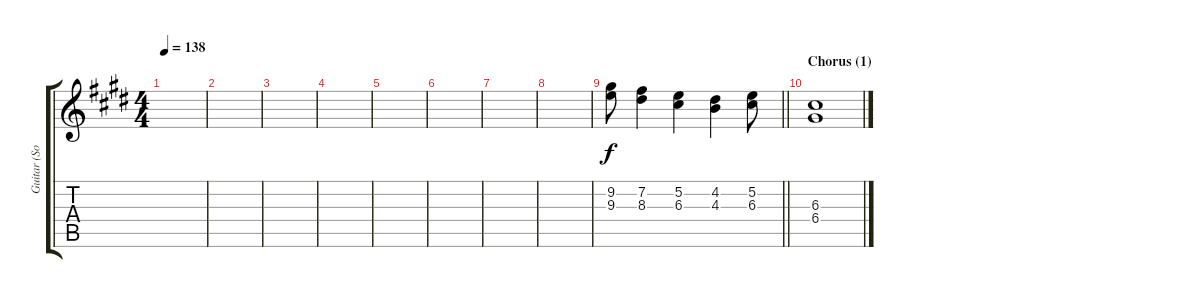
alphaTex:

\track ("Guitar (Solo/Breaks)" "Guitar (So") {instrument overdrivenguitar}
\staff {score tabs}
\tuning (E4 B3 G3 D3 A2 E2) {hide}
\ts (4 4)
\tempo 138
\clef g2
\ks e
|
|
|
|
|
|
|
|
\barLineRight lightlight
(9.2 9.3).8 (7.2 8.3).4 (5.2 6.3).4 (4.2 4.3).4 (5.2 6.3).8 |
\section ("" "Chorus (1)")
(6.3 6.4).1
